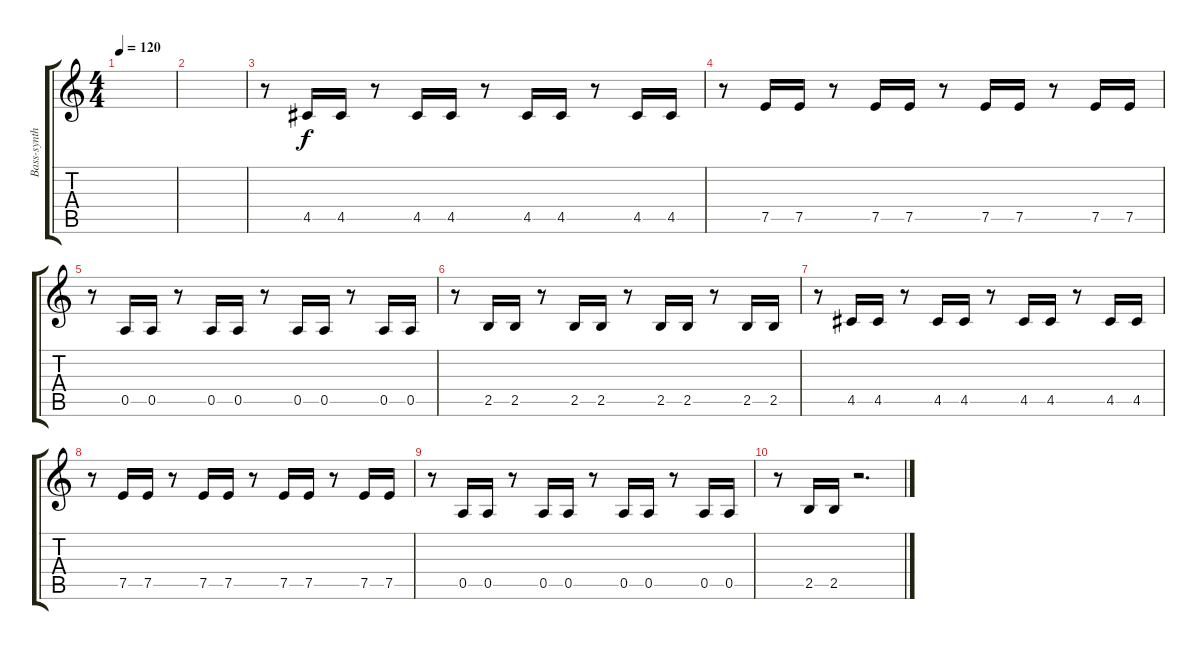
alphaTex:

\track ("Bass-synth" "Bass-synth") {instrument fretlessbass}
\staff {score tabs}
\tuning (E4 B3 G3 D3 A2 E2) {hide}
\ts (4 4)
\tempo 120
\clef g2
\ks c
|
|
r.8 4.5.16 4.5.16 r.8 4.5.16 4.5.16 r.8 4.5.16 4.5.16 r.8 4.5.16 4.5.16 |
r.8 7.5.16 7.5.16 r.8 7.5.16 7.5.16 r.8 7.5.16 7.5.16 r.8 7.5.16 7.5.16 |
r.8 0.5.16 0.5.16 r.8 0.5.16 0.5.16 r.8 0.5.16 0.5.16 r.8 0.5.16 0.5.16 |
r.8 2.5.16 2.5.16 r.8 2.5.16 2.5.16 r.8 2.5.16 2.5.16 r.8 2.5.16 2.5.16 |
r.8 4.5.16 4.5.16 r.8 4.5.16 4.5.16 r.8 4.5.16 4.5.16 r.8 4.5.16 4.5.16 |
r.8 7.5.16 7.5.16 r.8 7.5.16 7.5.16 r.8 7.5.16 7.5.16 r.8 7.5.16 7.5.16 |
r.8 0.5.16 0.5.16 r.8 0.5.16 0.5.16 r.8 0.5.16 0.5.16 r.8 0.5.16 0.5.16 |
r.8 2.5.16 2.5.16 r.2{d}
